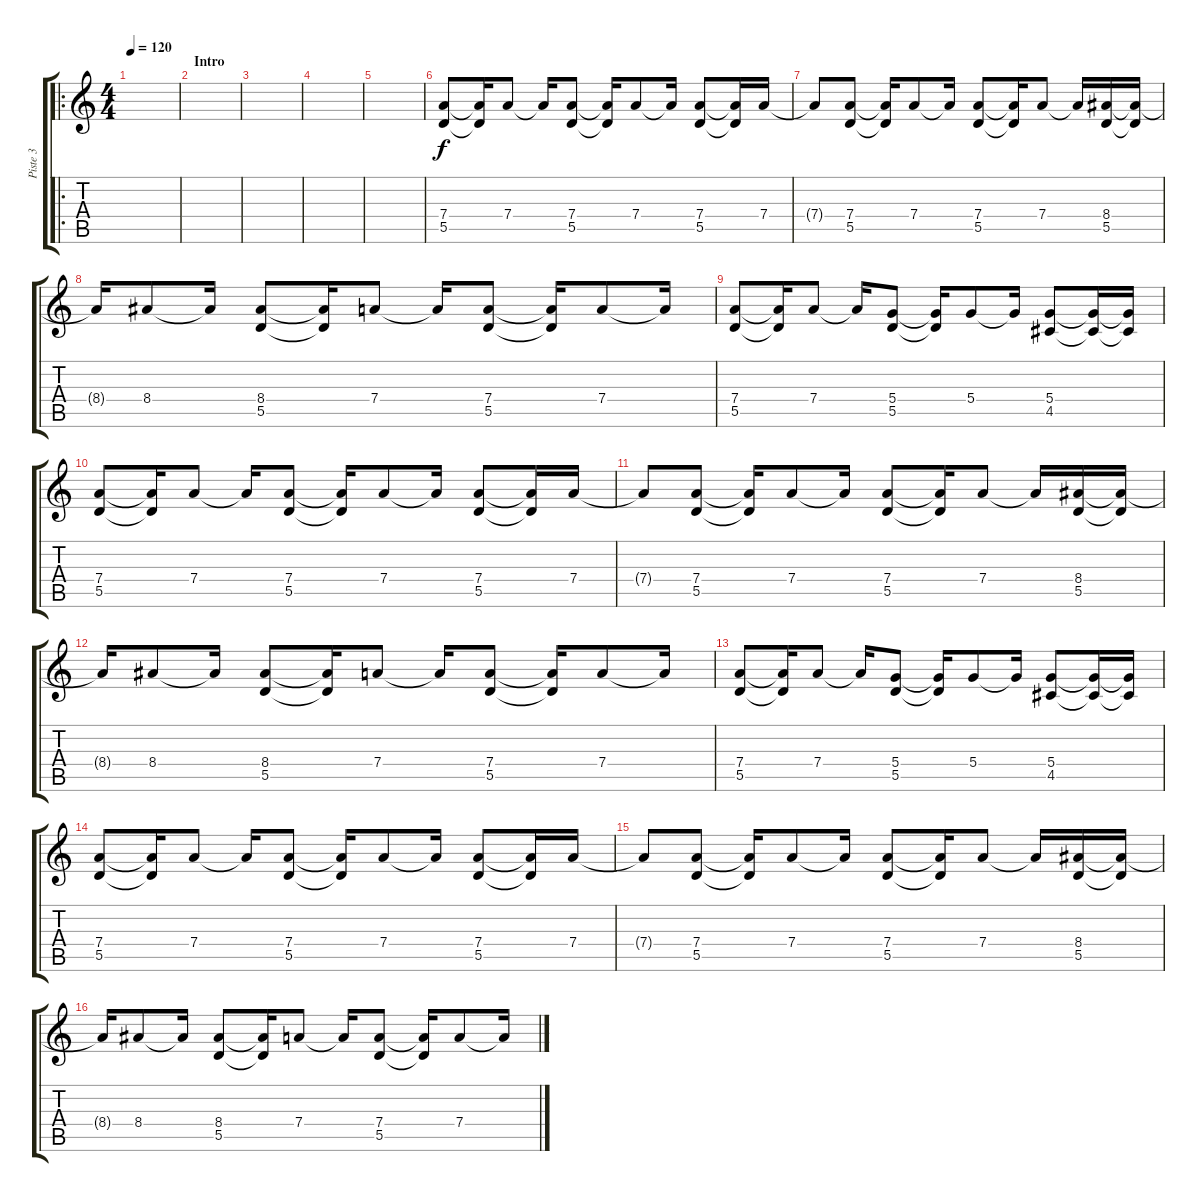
\track ("Piste 3" "Piste 3") {instrument electricguitarjazz}
\staff {score tabs}
\tuning (E4 B3 G3 D3 A2 D2) {hide}
\ro
\ts (4 4)
\tempo 120
\clef g2
\ks c
|
\section ("" "Intro")
|
|
|
|
(7.4 5.5).8 (7.4{t} 5.5{t}).16 7.4.8 7.4{t}.16 (7.4 5.5).8 (7.4{t} 5.5{t}).16 7.4.8 7.4{t}.16 (7.4 5.5).8 (7.4{t} 5.5{t}).16 7.4.16 |
7.4{t}.8 (7.4 5.5).8 (7.4{t} 5.5{t}).16 7.4.8 7.4{t}.16 (7.4 5.5).8 (7.4{t} 5.5{t}).16 7.4.8 7.4{t}.16 (8.4 5.5).16 (8.4{t} 5.5{t}).16 |
8.4{t}.16 8.4.8 8.4{t}.16 (8.4 5.5).8 (8.4{t} 5.5{t}).16 7.4.8 7.4{t}.16 (7.4 5.5).8 (7.4{t} 5.5{t}).16 7.4.8 7.4{t}.16 |
(7.4 5.5).8 (7.4{t} 5.5{t}).16 7.4.8 7.4{t}.16 (5.4 5.5).8 (5.4{t} 5.5{t}).16 5.4.8 5.4{t}.16 (5.4 4.5).8 (5.4{t} 4.5{t}).16 (5.4{t} 4.5{t}).16 |
(7.4 5.5).8 (7.4{t} 5.5{t}).16 7.4.8 7.4{t}.16 (7.4 5.5).8 (7.4{t} 5.5{t}).16 7.4.8 7.4{t}.16 (7.4 5.5).8 (7.4{t} 5.5{t}).16 7.4.16 |
7.4{t}.8 (7.4 5.5).8 (7.4{t} 5.5{t}).16 7.4.8 7.4{t}.16 (7.4 5.5).8 (7.4{t} 5.5{t}).16 7.4.8 7.4{t}.16 (8.4 5.5).16 (8.4{t} 5.5{t}).16 |
8.4{t}.16 8.4.8 8.4{t}.16 (8.4 5.5).8 (8.4{t} 5.5{t}).16 7.4.8 7.4{t}.16 (7.4 5.5).8 (7.4{t} 5.5{t}).16 7.4.8 7.4{t}.16 |
(7.4 5.5).8 (7.4{t} 5.5{t}).16 7.4.8 7.4{t}.16 (5.4 5.5).8 (5.4{t} 5.5{t}).16 5.4.8 5.4{t}.16 (5.4 4.5).8 (5.4{t} 4.5{t}).16 (5.4{t} 4.5{t}).16 |
(7.4 5.5).8 (7.4{t} 5.5{t}).16 7.4.8 7.4{t}.16 (7.4 5.5).8 (7.4{t} 5.5{t}).16 7.4.8 7.4{t}.16 (7.4 5.5).8 (7.4{t} 5.5{t}).16 7.4.16 |
7.4{t}.8 (7.4 5.5).8 (7.4{t} 5.5{t}).16 7.4.8 7.4{t}.16 (7.4 5.5).8 (7.4{t} 5.5{t}).16 7.4.8 7.4{t}.16 (8.4 5.5).16 (8.4{t} 5.5{t}).16 |
8.4{t}.16 8.4.8 8.4{t}.16 (8.4 5.5).8 (8.4{t} 5.5{t}).16 7.4.8 7.4{t}.16 (7.4 5.5).8 (7.4{t} 5.5{t}).16 7.4.8 7.4{t}.16
